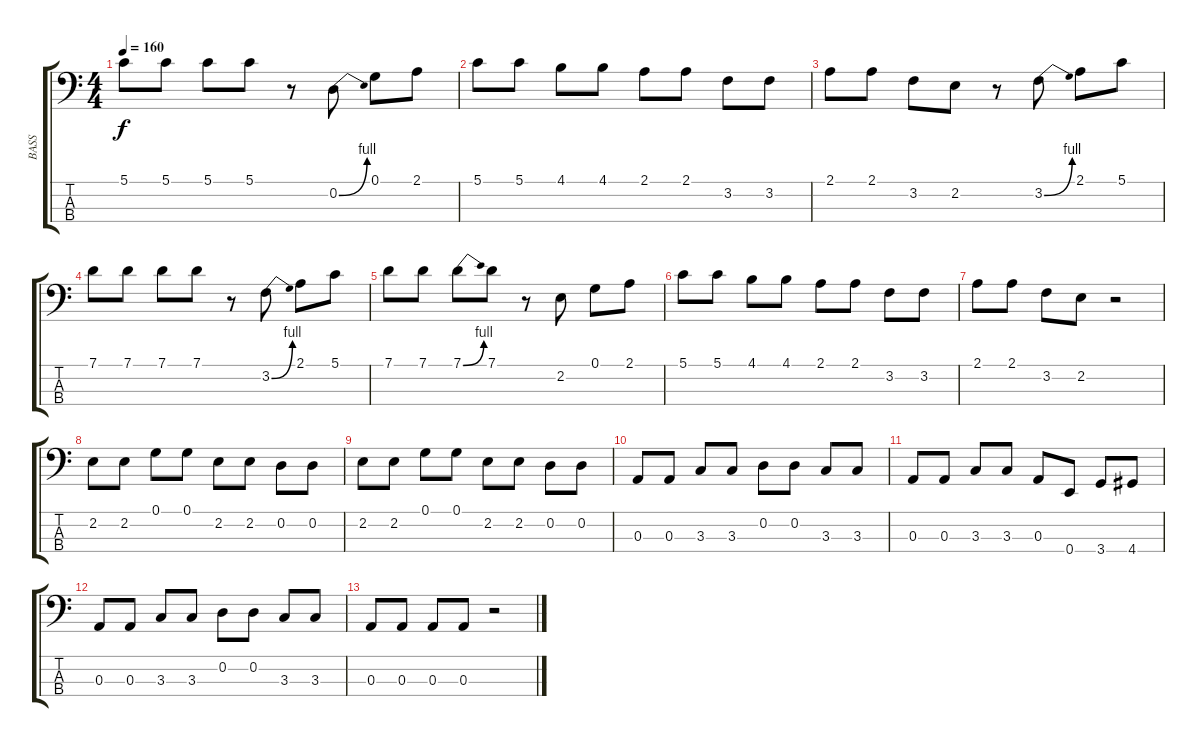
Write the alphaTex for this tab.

\track ("BASS" "BASS") {instrument electricbasspick}
\staff {score tabs}
\tuning (G2 D2 A1 E1) {hide}
\ts (4 4)
\tempo 160
\clef f4
\ks c
5.1.8{dy f} 5.1.8 5.1.8 5.1.8 r.8 0.2{be (bend 0 0 60 4)}.8 0.1.8 2.1.8 |
5.1.8 5.1.8 4.1.8 4.1.8 2.1.8 2.1.8 3.2.8 3.2.8 |
2.1.8 2.1.8 3.2.8 2.2.8 r.8 3.2{be (bend 0 0 60 4)}.8 2.1.8 5.1.8 |
7.1.8 7.1.8 7.1.8 7.1.8 r.8 3.2{be (bend 0 0 60 4)}.8 2.1.8 5.1.8 |
7.1.8 7.1.8 7.1{be (bend 0 0 60 4)}.8 7.1.8 r.8 2.2.8 0.1.8 2.1.8 |
5.1.8 5.1.8 4.1.8 4.1.8 2.1.8 2.1.8 3.2.8 3.2.8 |
2.1.8 2.1.8 3.2.8 2.2.8 r.2 |
2.2.8 2.2.8 0.1.8 0.1.8 2.2.8 2.2.8 0.2.8 0.2.8 |
2.2.8 2.2.8 0.1.8 0.1.8 2.2.8 2.2.8 0.2.8 0.2.8 |
0.3.8 0.3.8 3.3.8 3.3.8 0.2.8 0.2.8 3.3.8 3.3.8 |
0.3.8 0.3.8 3.3.8 3.3.8 0.3.8 0.4.8 3.4.8 4.4.8 |
0.3.8 0.3.8 3.3.8 3.3.8 0.2.8 0.2.8 3.3.8 3.3.8 |
0.3.8 0.3.8 0.3.8 0.3.8 r.2
